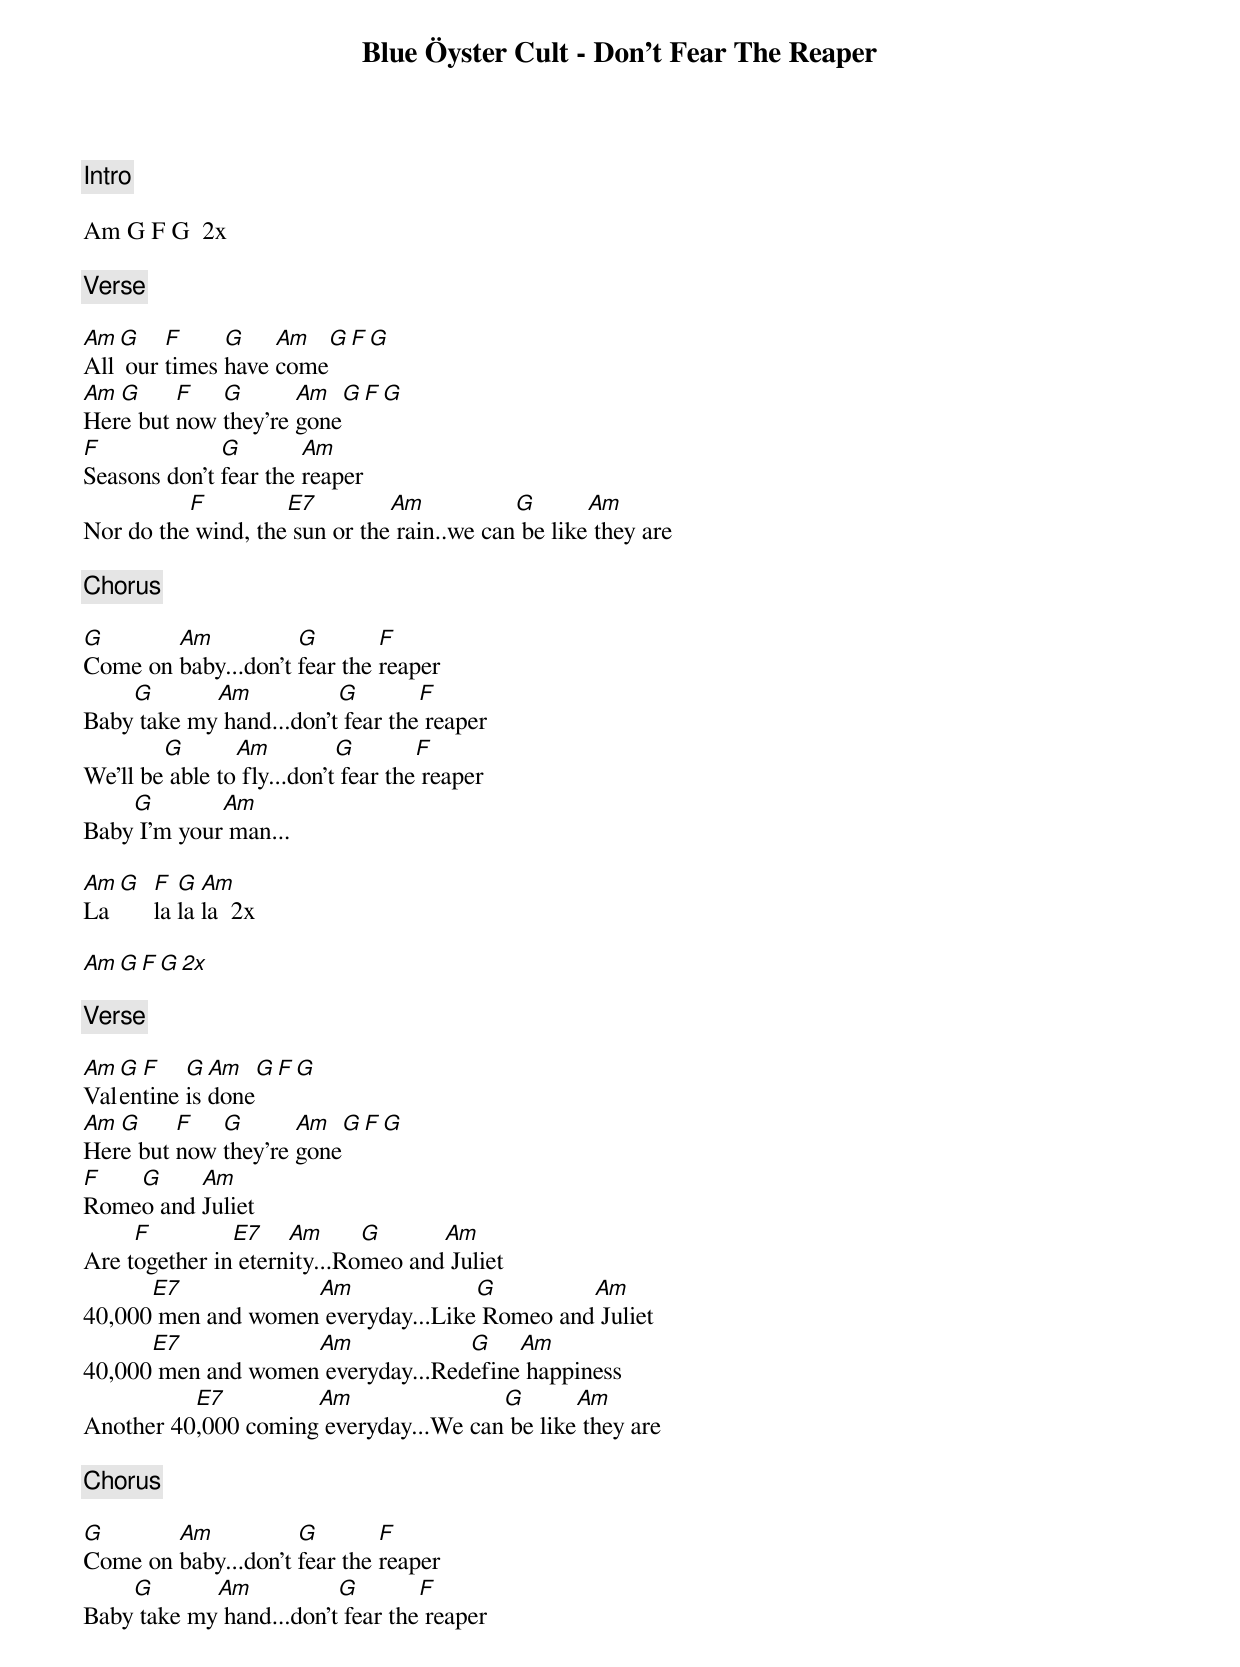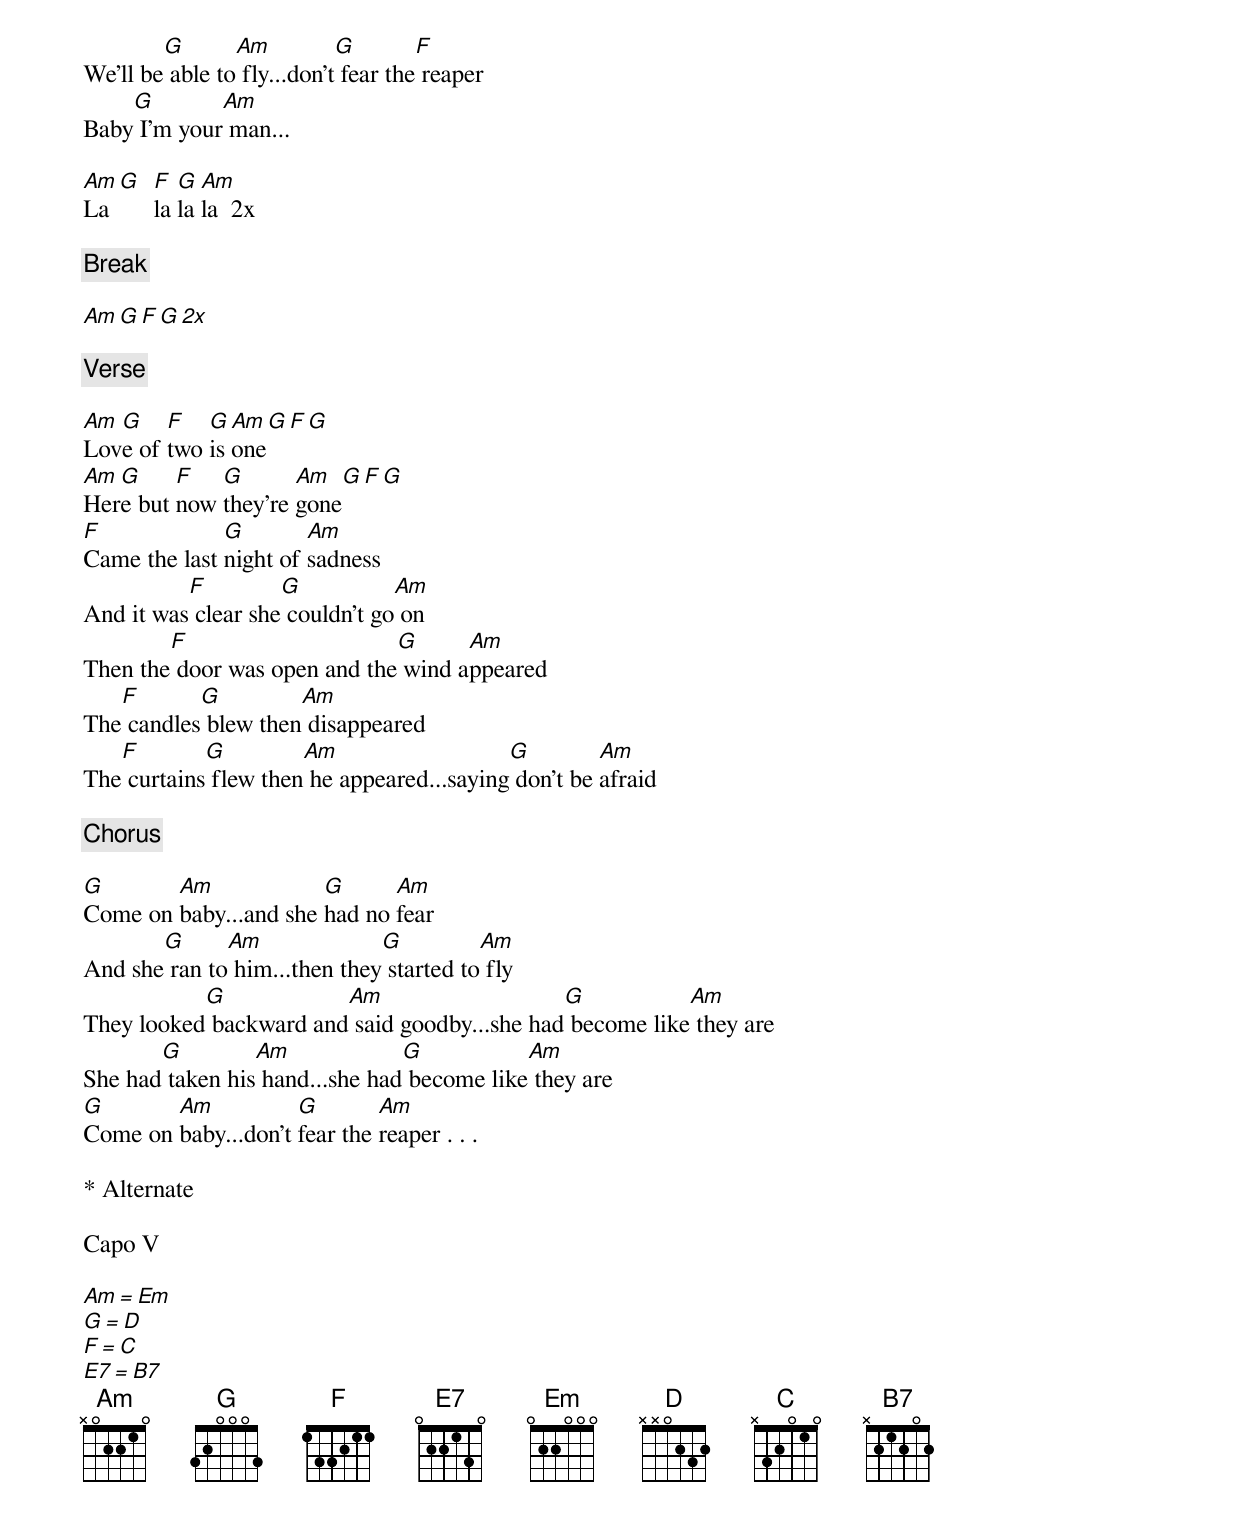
Blue Öyster Cult - Don't Fear The Reaper

[Intro]

Am G F G  2x

[Verse]

Am G    F     G    Am   G F G
All our times have come
Am G     F   G       Am   G F G
Here but now they're gone
F             G        Am
Seasons don't fear the reaper
          F         E7         Am           G       Am
Nor do the wind, the sun or the rain..we can be like they are

[Chorus]

G       Am           G        F
Come on baby...don't fear the reaper
    G       Am           G        F
Baby take my hand...don't fear the reaper
        G       Am          G        F
We'll be able to fly...don't fear the reaper
    G        Am
Baby I'm your man...

Am G F  G  Am
La   la la la  2x

Am G F G  2x

[Verse]

Am G F    G  Am   G F G
Valentine is done
Am G     F   G       Am   G F G
Here but now they're gone
F   G     Am
Romeo and Juliet
     F         E7    Am      G      Am
Are together in eternity...Romeo and Juliet
      E7            Am              G         Am
40,000 men and women everyday...Like Romeo and Juliet
      E7            Am             G    Am
40,000 men and women everyday...Redefine happiness
          E7         Am                G       Am
Another 40,000 coming everyday...We can be like they are

[Chorus]

G       Am           G        F
Come on baby...don't fear the reaper
    G       Am           G        F
Baby take my hand...don't fear the reaper
        G       Am          G        F
We'll be able to fly...don't fear the reaper
    G        Am
Baby I'm your man...

Am G F  G  Am
La   la la la  2x

[Break]

Am G F G  2x

[Verse]

Am G    F   G  Am   G F G
Love of two is one
Am G     F   G       Am   G F G
Here but now they're gone
F             G        Am
Came the last night of sadness
          F         G           Am
And it was clear she couldn't go on
        F                     G      Am
Then the door was open and the wind appeared
   F       G         Am
The candles blew then disappeared
   F        G         Am                   G         Am
The curtains flew then he appeared...saying don't be afraid

[Chorus]

G       Am             G      Am
Come on baby...and she had no fear
       G      Am              G          Am
And she ran to him...then they started to fly
           G            Am                    G           Am
They looked backward and said goodby...she had become like they are
       G         Am             G           Am
She had taken his hand...she had become like they are
G       Am           G        Am
Come on baby...don't fear the reaper . . .

* Alternate

Capo V

Am = Em
G  = D
F  = C
E7 = B7
